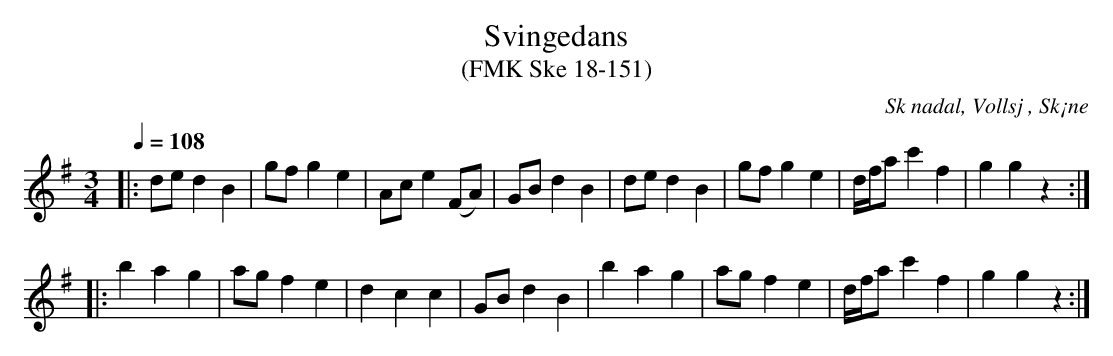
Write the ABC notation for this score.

X:1
T:Svingedans
T:(FMK Ske 18-151)
O:Sk nadal, Vollsj , Sk¡ne
M:3/4
L:1/8
Q:1/4=108
K:G
|: de d2 B2 | gf g2 e2 | Ac e2 (FA) | GB d2 B2 | de d2 B2 | gf g2 e2 | d/f/a c'2 f2 | g2 g2 z2 :|
|: b2 a2 g2 | ag f2 e2 | d2 c2 c2 | GB d2 B2 | b2 a2 g2 | ag f2 e2 | d/f/a c'2 f2 | g2 g2 z2 :|
